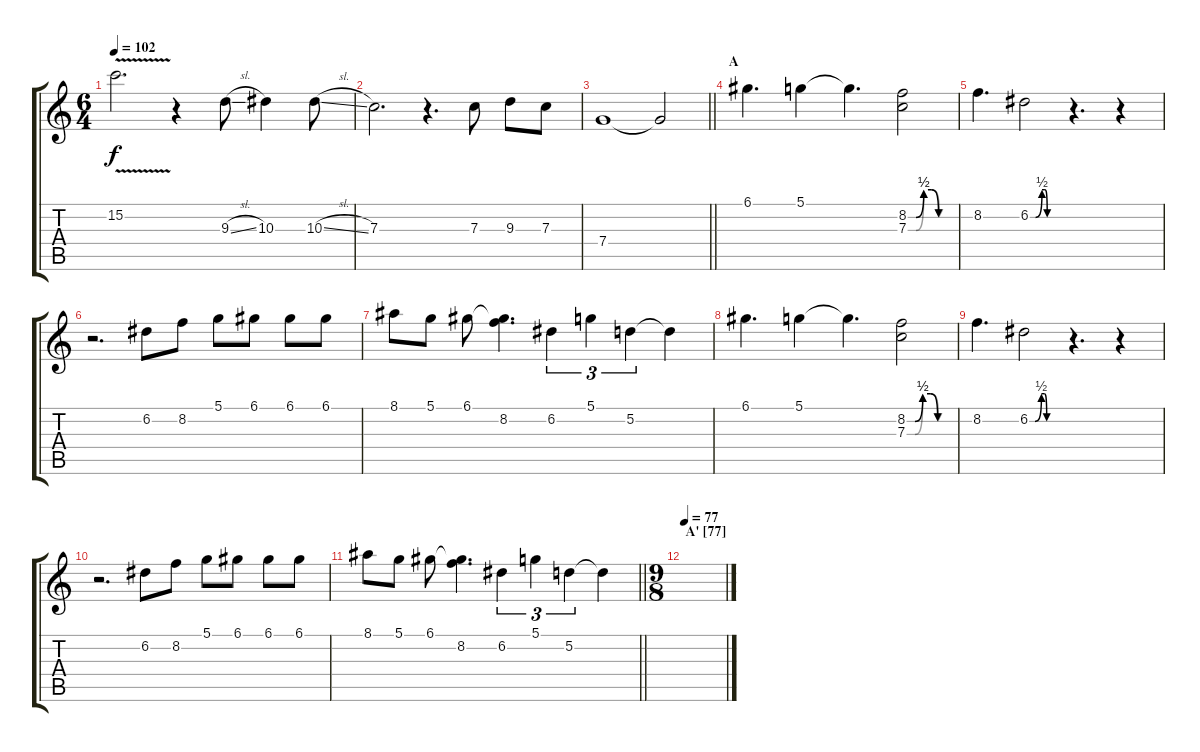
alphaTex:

\track "" {instrument electricguitarjazz}
\staff {score tabs}
\tuning (D4 A3 F3 C3 G2 C2) {hide}
\ts (6 4)
\tempo 102
\clef g2
\ks c
15.2{v}.2{d dy f} r.4 9.3{sl}.8 10.3.4 10.3{sl}.8 |
7.3.2{d} r.4{d} 7.3.8 9.3.8 7.3.8 |
\barLineRight lightlight
7.4.1 7.4{t}.2 |
\section ("" "A")
6.1.4{d} 5.1.4 5.1{t}.4{d} (8.2{be (custom 0 0 10 0 20 2 30 2 39 0 60 0)} 7.3{be (custom 0 0 10 0 20 2 30 2 40 0 60 0)}).2 |
8.2.4{d} 6.2{be (custom 0 0 9 0 20 2 25 2 29 0 60 0)}.2 r.4{d} r.4 |
r.2{d} 6.2.8 8.2.8 5.1.8 6.1.8 6.1.8 6.1.8 |
8.1.8 5.1.8 6.1.8 (6.1{t} 8.2).4{d} 6.2.4{tu (3 2)} 5.1.4{tu (3 2)} 5.2.4{tu (3 2)} 5.2{t}.4 |
6.1.4{d} 5.1.4 5.1{t}.4{d} (8.2{be (custom 0 0 10 0 20 2 30 2 39 0 60 0)} 7.3{be (custom 0 0 10 0 20 2 30 2 40 0 60 0)}).2 |
8.2.4{d} 6.2{be (custom 0 0 9 0 20 2 25 2 29 0 60 0)}.2 r.4{d} r.4 |
r.2{d} 6.2.8 8.2.8 5.1.8 6.1.8 6.1.8 6.1.8 |
\barLineRight lightlight
8.1.8 5.1.8 6.1.8 (6.1{t} 8.2).4{d} 6.2.4{tu (3 2)} 5.1.4{tu (3 2)} 5.2.4{tu (3 2)} 5.2{t}.4 |
\ts (9 8)
\section ("" "A' [77]")
\tempo 77
